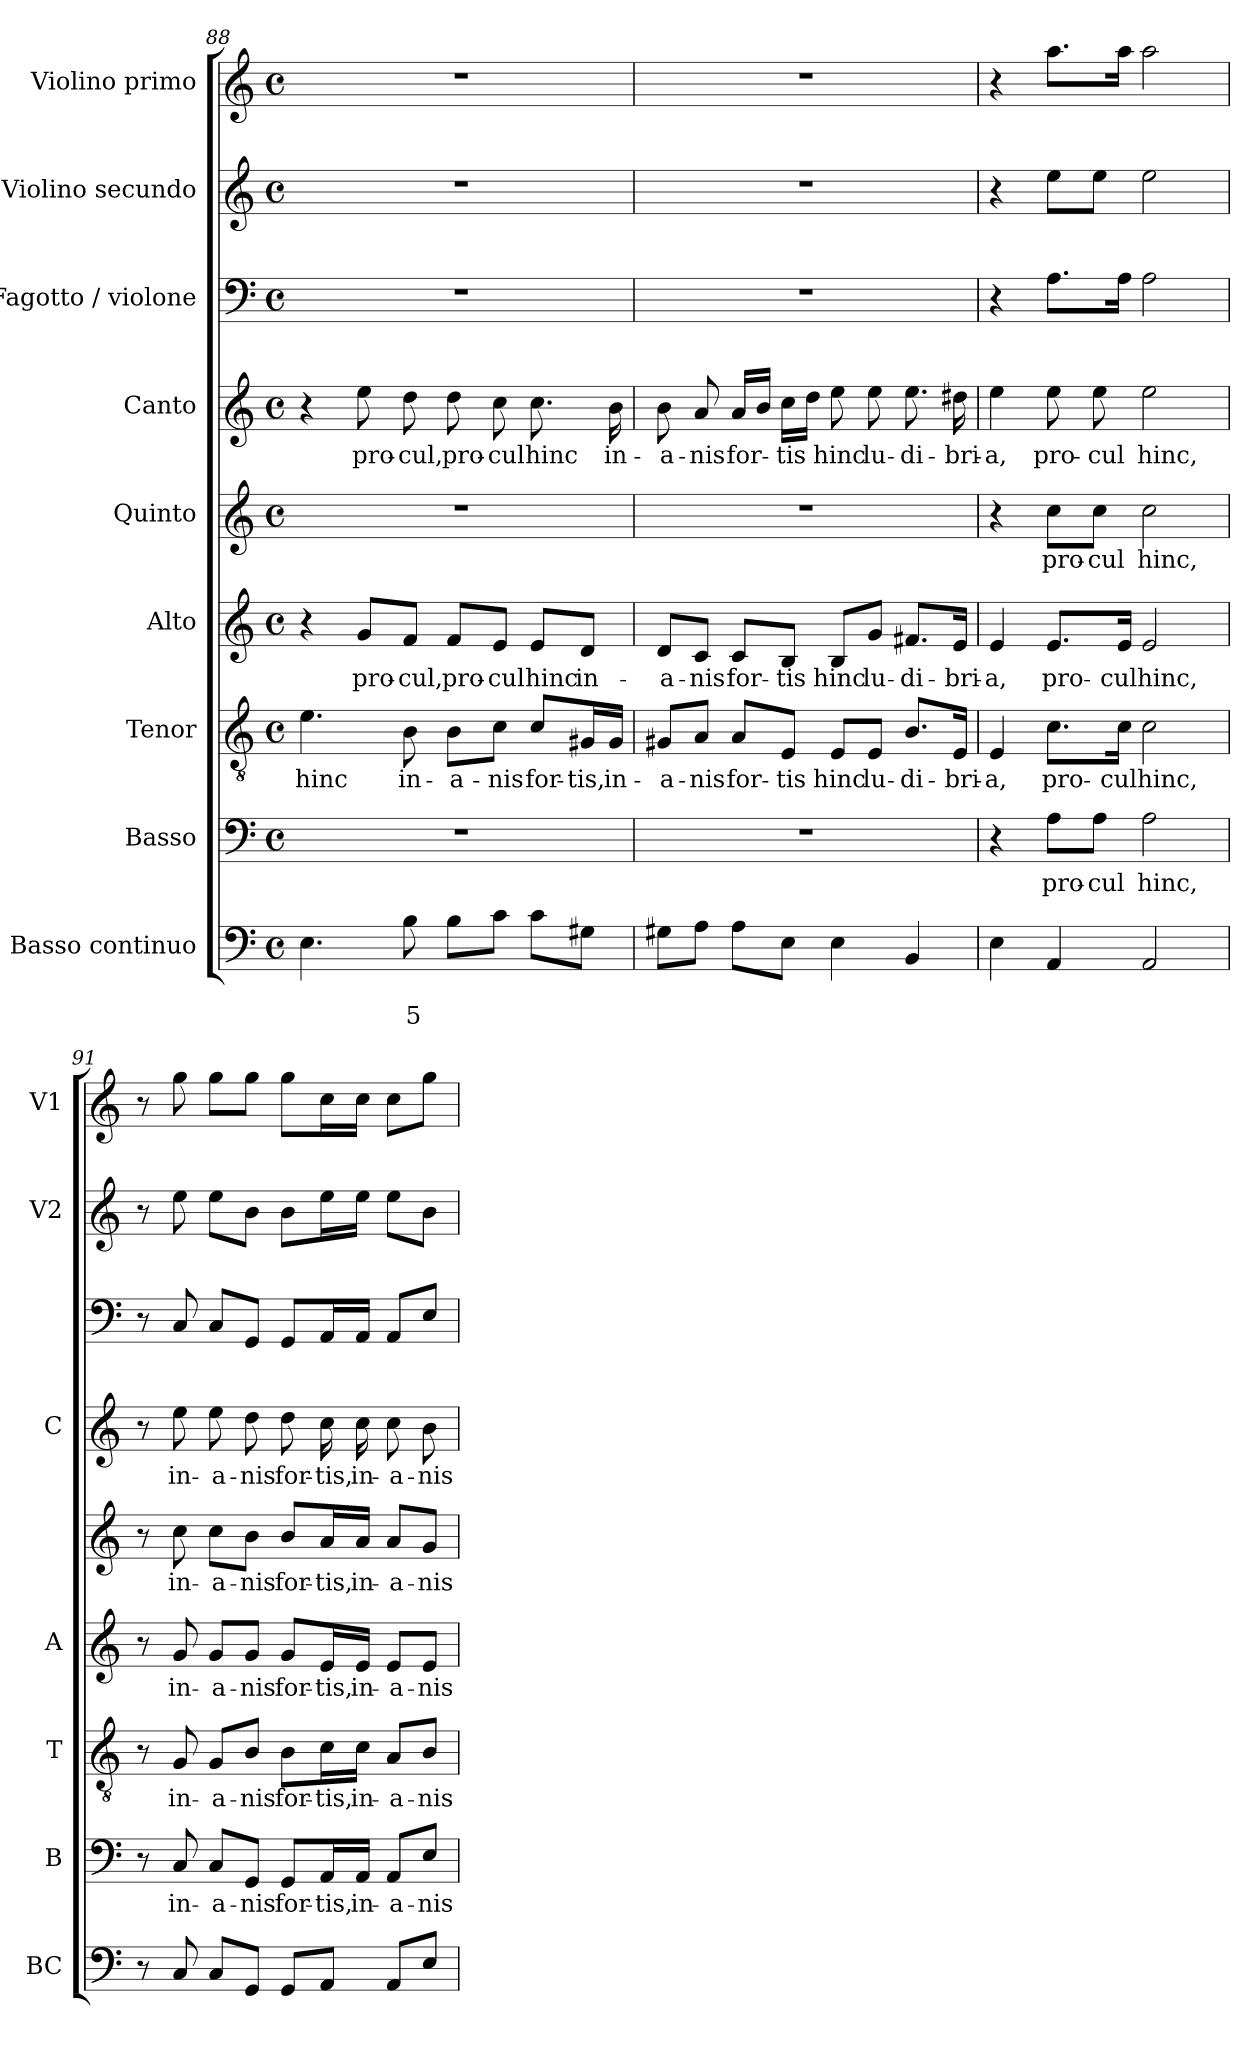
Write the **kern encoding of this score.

**kern	**text	**text	**kern	**text	**kern	**text	**kern	**text	**kern	**text	**kern	**text	**kern	**kern	**kern
*part9	*part9	*part9	*part8	*part8	*part7	*part7	*part6	*part6	*part5	*part5	*part4	*part4	*part3	*part2	*part1
*staff9	*staff9	*staff9	*staff8	*staff8	*staff7	*staff7	*staff6	*staff6	*staff5	*staff5	*staff4	*staff4	*staff3	*staff2	*staff1
*I"Basso continuo	*	*	*I"Basso	*	*I"Tenor	*	*I"Alto	*	*I"Quinto	*	*I"Canto	*	*I"Fagotto / violone	*I"Violino secundo	*I"Violino primo
*I'BC	*	*	*I'B	*	*I'T	*	*I'A	*	*	*	*I'C	*	*	*I'V2	*I'V1
!!LO:PB:g=z
*clefF4	*	*	*clefF4	*	*clefGv2	*	*clefG2	*	*clefG2	*	*clefG2	*	*clefF4	*clefG2	*clefG2
*k[]	*	*	*k[]	*	*k[]	*	*k[]	*	*k[]	*	*k[]	*	*k[]	*k[]	*k[]
*C:	*	*	*C:	*	*C:	*	*C:	*	*C:	*	*C:	*	*C:	*C:	*C:
*M4/4	*	*	*M4/4	*	*M4/4	*	*M4/4	*	*M4/4	*	*M4/4	*	*M4/4	*M4/4	*M4/4
*met(c)	*	*	*met(c)	*	*met(c)	*	*met(c)	*	*met(c)	*	*met(c)	*	*met(c)	*met(c)	*met(c)
=88	=88	=88	=88	=88	=88	=88	=88	=88	=88	=88	=88	=88	=88	=88	=88
!	!	!	!	!	!	!LO:LY:b	!	!	!	!	!	!	!	!	!
4.E\	.	.	1r	.	4.e\	hinc	4r	.	1r	.	4r	.	1r	1r	1r
!	!	!	!	!	!	!	!	!LO:LY:b	!	!	!	!LO:LY:b	!	!	!
.	.	.	.	.	.	.	8g/L	pro-	.	.	8ee\	pro-	.	.	.
!	!	!LO:LY:b	!	!	!	!LO:LY:b	!	!LO:LY:b	!	!	!	!LO:LY:b	!	!	!
8B\	.	5	.	.	8B\	in-	8f/J	-cul,	.	.	8dd\	-cul,	.	.	.
!	!	!	!	!	!	!LO:LY:b	!	!LO:LY:b	!	!	!	!LO:LY:b	!	!	!
8B\L	.	.	.	.	8B\L	-a-	8f/L	pro-	.	.	8dd\	pro-	.	.	.
!	!	!	!	!	!	!LO:LY:b	!	!LO:LY:b	!	!	!	!LO:LY:b	!	!	!
8c\J	.	.	.	.	8c\J	-nis	8e/J	-cul	.	.	8cc\	-cul	.	.	.
!	!	!	!	!	!	!LO:LY:b	!	!LO:LY:b	!	!	!	!LO:LY:b	!	!	!
8c\L	.	.	.	.	8c/L	for-	8e/L	hinc	.	.	8.cc\	hinc	.	.	.
!	!	!	!	!	!	!LO:LY:b	!	!LO:LY:b	!	!	!	!	!	!	!
8G#X\J	.	.	.	.	16G#X/L	-tis,	8d/J	in-	.	.	.	.	.	.	.
!	!	!	!	!	!	!LO:LY:b	!	!	!	!	!	!LO:LY:b	!	!	!
.	.	.	.	.	16G#/JJ	in-	.	.	.	.	16b\	in-	.	.	.
=89	=89	=89	=89	=89	=89	=89	=89	=89	=89	=89	=89	=89	=89	=89	=89
!	!	!	!	!	!	!LO:LY:b	!	!LO:LY:b	!	!	!	!LO:LY:b	!	!	!
8G#X\L	.	.	1r	.	8G#X/L	-a-	8d/L	-a-	1r	.	8b\	-a-	1r	1r	1r
!	!	!	!	!	!	!LO:LY:b	!	!LO:LY:b	!	!	!	!LO:LY:b	!	!	!
8A\J	.	.	.	.	8A/J	-nis	8c/J	-nis	.	.	8a/	-nis	.	.	.
!	!	!	!	!	!	!LO:LY:b	!	!LO:LY:b	!	!	!	!LO:LY:b	!	!	!
8A\L	.	.	.	.	8A/L	for-	8c/L	for-	.	.	16a/LL	for-	.	.	.
.	.	.	.	.	.	.	.	.	.	.	16b/JJ	.	.	.	.
!	!	!	!	!	!	!LO:LY:b	!	!LO:LY:b	!	!	!	!LO:LY:b	!	!	!
8E\J	.	.	.	.	8E/J	-tis	8B/J	-tis	.	.	16cc\LL	-tis	.	.	.
.	.	.	.	.	.	.	.	.	.	.	16dd\JJ	.	.	.	.
!	!	!	!	!	!	!LO:LY:b	!	!LO:LY:b	!	!	!	!LO:LY:b	!	!	!
4E\	.	.	.	.	8E/L	hinc	8B/L	hinc	.	.	8ee\	hinc	.	.	.
!	!	!	!	!	!	!LO:LY:b	!	!LO:LY:b	!	!	!	!LO:LY:b	!	!	!
.	.	.	.	.	8E/J	lu-	8g/J	lu-	.	.	8ee\	lu-	.	.	.
!	!	!	!	!	!	!LO:LY:b	!	!LO:LY:b	!	!	!	!LO:LY:b	!	!	!
4BB/	.	.	.	.	8.B/L	-di-	8.f#X/L	-di-	.	.	8.ee\	-di-	.	.	.
!	!	!	!	!	!	!LO:LY:b	!	!LO:LY:b	!	!	!	!LO:LY:b	!	!	!
.	.	.	.	.	16E/Jk	-bri-	16e/Jk	-bri-	.	.	16dd#X\	-bri-	.	.	.
=90	=90	=90	=90	=90	=90	=90	=90	=90	=90	=90	=90	=90	=90	=90	=90
!	!	!	!	!	!	!LO:LY:b	!	!LO:LY:b	!	!	!	!LO:LY:b	!	!	!
4E\	.	.	4r	.	4E/	-a,	4e/	-a,	4r	.	4ee\	-a,	4r	4r	4r
!	!	!	!	!LO:LY:b	!	!LO:LY:b	!	!LO:LY:b	!	!LO:LY:b	!	!LO:LY:b	!	!	!
4AA/	.	.	8A\L	pro-	8.c\L	pro-	8.e/L	pro-	8cc\L	pro-	8ee\	pro-	8.A\L	8ee\L	8.aa\L
!	!	!	!	!LO:LY:b	!	!	!	!	!	!LO:LY:b	!	!LO:LY:b	!	!	!
.	.	.	8A\J	-cul	.	.	.	.	8cc\J	-cul	8ee\	-cul	.	8ee\J	.
!	!	!	!	!	!	!LO:LY:b	!	!LO:LY:b	!	!	!	!	!	!	!
.	.	.	.	.	16c\Jk	-cul	16e/Jk	-cul	.	.	.	.	16A\Jk	.	16aa\Jk
!	!	!	!	!LO:LY:b	!	!LO:LY:b	!	!LO:LY:b	!	!LO:LY:b	!	!LO:LY:b	!	!	!
2AA/	.	.	2A\	hinc,	2c\	hinc,	2e/	hinc,	2cc\	hinc,	2ee\	hinc,	2A\	2ee\	2aa\
!!LO:LB:g=z
=91	=91	=91	=91	=91	=91	=91	=91	=91	=91	=91	=91	=91	=91	=91	=91
8r	.	.	8r	.	8r	.	8r	.	8r	.	8r	.	8r	8r	8r
!	!	!	!	!LO:LY:b	!	!LO:LY:b	!	!LO:LY:b	!	!LO:LY:b	!	!LO:LY:b	!	!	!
8C/	.	.	8C/	in-	8G/	in-	8g/	in-	8cc\	in-	8ee\	in-	8C/	8ee\	8gg\
!	!	!	!	!LO:LY:b	!	!LO:LY:b	!	!LO:LY:b	!	!LO:LY:b	!	!LO:LY:b	!	!	!
8C/L	.	.	8C/L	-a-	8G/L	-a-	8g/L	-a-	8cc\L	-a-	8ee\	-a-	8C/L	8ee\L	8gg\L
!	!	!	!	!LO:LY:b	!	!LO:LY:b	!	!LO:LY:b	!	!LO:LY:b	!	!LO:LY:b	!	!	!
8GG/J	.	.	8GG/J	-nis	8B/J	-nis	8g/J	-nis	8b\J	-nis	8dd\	-nis	8GG/J	8b\J	8gg\J
!	!	!	!	!LO:LY:b	!	!LO:LY:b	!	!LO:LY:b	!	!LO:LY:b	!	!LO:LY:b	!	!	!
8GG/L	.	.	8GG/L	for-	8B\L	for-	8g/L	for-	8b/L	for-	8dd\	for-	8GG/L	8b\L	8gg\L
!	!	!	!	!LO:LY:b	!	!LO:LY:b	!	!LO:LY:b	!	!LO:LY:b	!	!LO:LY:b	!	!	!
8AA/J	.	.	16AA/L	-tis,	16c\L	-tis,	16e/L	-tis,	16a/L	-tis,	16cc\	-tis,	16AA/L	16ee\L	16cc\L
!	!	!	!	!LO:LY:b	!	!LO:LY:b	!	!LO:LY:b	!	!LO:LY:b	!	!LO:LY:b	!	!	!
.	.	.	16AA/JJ	in-	16c\JJ	in-	16e/JJ	in-	16a/JJ	in-	16cc\	in-	16AA/JJ	16ee\JJ	16cc\JJ
!	!	!	!	!LO:LY:b	!	!LO:LY:b	!	!LO:LY:b	!	!LO:LY:b	!	!LO:LY:b	!	!	!
8AA/L	.	.	8AA/L	-a-	8A/L	-a-	8e/L	-a-	8a/L	-a-	8cc\	-a-	8AA/L	8ee\L	8cc\L
!	!	!	!	!LO:LY:b	!	!LO:LY:b	!	!LO:LY:b	!	!LO:LY:b	!	!LO:LY:b	!	!	!
8E/J	.	.	8E/J	-nis	8B/J	-nis	8e/J	-nis	8g/J	-nis	8b\	-nis	8E/J	8b\J	8gg\J
=	=	=	=	=	=	=	=	=	=	=	=	=	=	=	=
*-	*-	*-	*-	*-	*-	*-	*-	*-	*-	*-	*-	*-	*-	*-	*-
